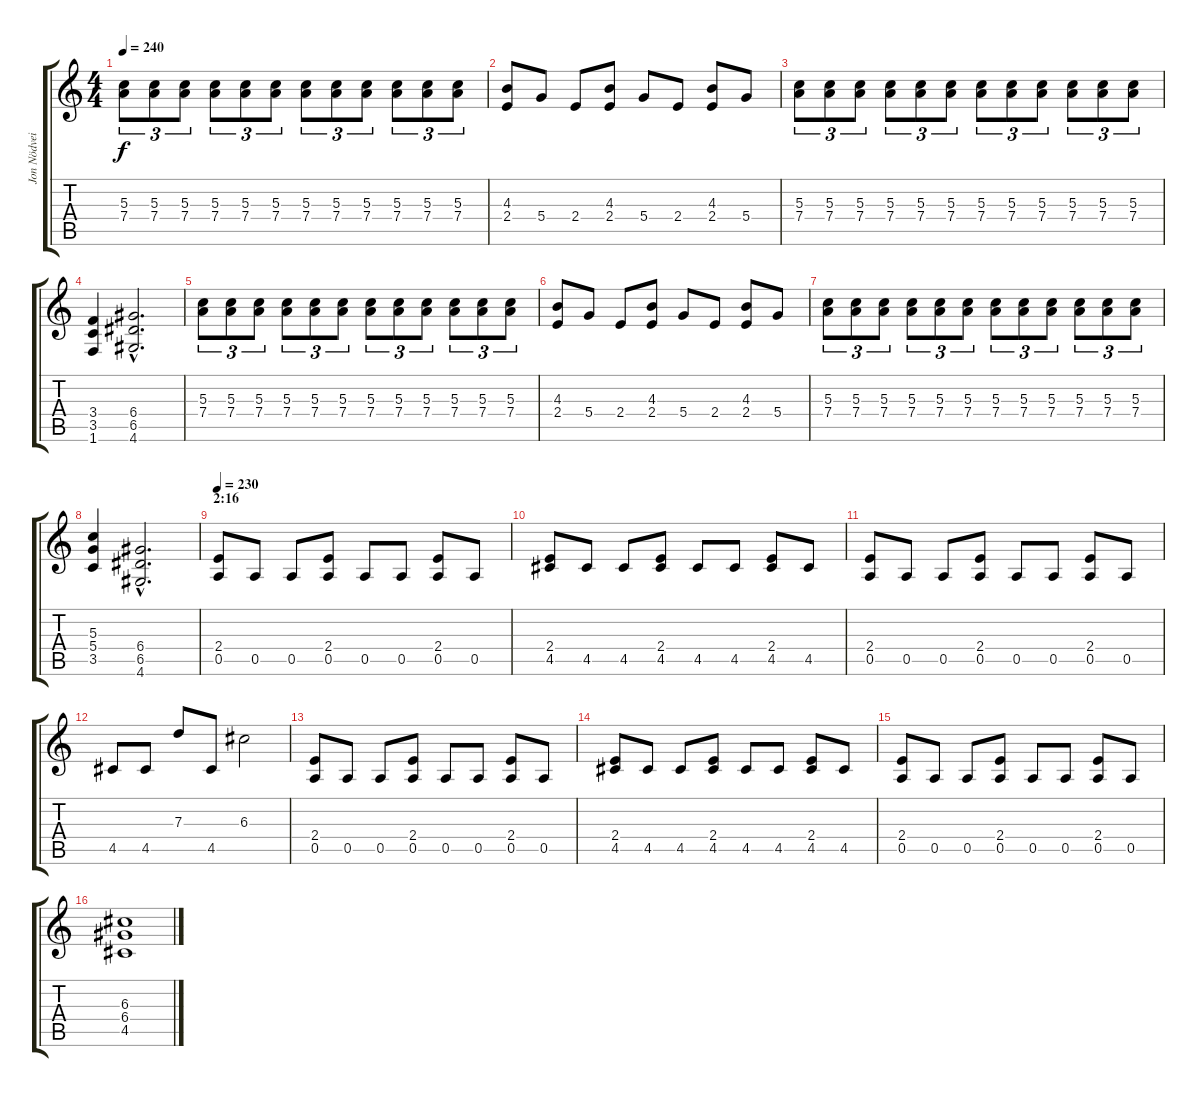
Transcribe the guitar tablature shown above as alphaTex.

\track ("Jon Nödveidt" "Jon Nödvei") {instrument distortionguitar}
\staff {score tabs}
\tuning (E4 B3 G3 D3 A2 E2) {hide}
\ts (4 4)
\tempo 240
\clef g2
\ks c
(5.3 7.4).8{tu (3 2) dy f} (5.3 7.4).8{tu (3 2)} (5.3 7.4).8{tu (3 2)} (5.3 7.4).8{tu (3 2)} (5.3 7.4).8{tu (3 2)} (5.3 7.4).8{tu (3 2)} (5.3 7.4).8{tu (3 2)} (5.3 7.4).8{tu (3 2)} (5.3 7.4).8{tu (3 2)} (5.3 7.4).8{tu (3 2)} (5.3 7.4).8{tu (3 2)} (5.3 7.4).8{tu (3 2)} |
(4.3 2.4).8 5.4.8 2.4.8 (4.3 2.4).8 5.4.8 2.4.8 (4.3 2.4).8 5.4.8 |
(5.3 7.4).8{tu (3 2)} (5.3 7.4).8{tu (3 2)} (5.3 7.4).8{tu (3 2)} (5.3 7.4).8{tu (3 2)} (5.3 7.4).8{tu (3 2)} (5.3 7.4).8{tu (3 2)} (5.3 7.4).8{tu (3 2)} (5.3 7.4).8{tu (3 2)} (5.3 7.4).8{tu (3 2)} (5.3 7.4).8{tu (3 2)} (5.3 7.4).8{tu (3 2)} (5.3 7.4).8{tu (3 2)} |
(3.4 3.5 1.6).4 (6.4{hac} 6.5{hac} 4.6{hac}).2{d} |
(5.3 7.4).8{tu (3 2)} (5.3 7.4).8{tu (3 2)} (5.3 7.4).8{tu (3 2)} (5.3 7.4).8{tu (3 2)} (5.3 7.4).8{tu (3 2)} (5.3 7.4).8{tu (3 2)} (5.3 7.4).8{tu (3 2)} (5.3 7.4).8{tu (3 2)} (5.3 7.4).8{tu (3 2)} (5.3 7.4).8{tu (3 2)} (5.3 7.4).8{tu (3 2)} (5.3 7.4).8{tu (3 2)} |
(4.3 2.4).8 5.4.8 2.4.8 (4.3 2.4).8 5.4.8 2.4.8 (4.3 2.4).8 5.4.8 |
(5.3 7.4).8{tu (3 2)} (5.3 7.4).8{tu (3 2)} (5.3 7.4).8{tu (3 2)} (5.3 7.4).8{tu (3 2)} (5.3 7.4).8{tu (3 2)} (5.3 7.4).8{tu (3 2)} (5.3 7.4).8{tu (3 2)} (5.3 7.4).8{tu (3 2)} (5.3 7.4).8{tu (3 2)} (5.3 7.4).8{tu (3 2)} (5.3 7.4).8{tu (3 2)} (5.3 7.4).8{tu (3 2)} |
(5.3 5.4 3.5).4 (6.4{hac} 6.5{hac} 4.6{hac}).2{d} |
\section ("" "2:16")
\tempo 230
(2.4 0.5).8 0.5.8 0.5.8 (2.4 0.5).8 0.5.8 0.5.8 (2.4 0.5).8 0.5.8 |
(2.4 4.5).8 4.5.8 4.5.8 (2.4 4.5).8 4.5.8 4.5.8 (2.4 4.5).8 4.5.8 |
(2.4 0.5).8 0.5.8 0.5.8 (2.4 0.5).8 0.5.8 0.5.8 (2.4 0.5).8 0.5.8 |
4.5.8 4.5.8 7.3.8 4.5.8 6.3.2 |
(2.4 0.5).8 0.5.8 0.5.8 (2.4 0.5).8 0.5.8 0.5.8 (2.4 0.5).8 0.5.8 |
(2.4 4.5).8 4.5.8 4.5.8 (2.4 4.5).8 4.5.8 4.5.8 (2.4 4.5).8 4.5.8 |
(2.4 0.5).8 0.5.8 0.5.8 (2.4 0.5).8 0.5.8 0.5.8 (2.4 0.5).8 0.5.8 |
(6.3 6.4 4.5).1
